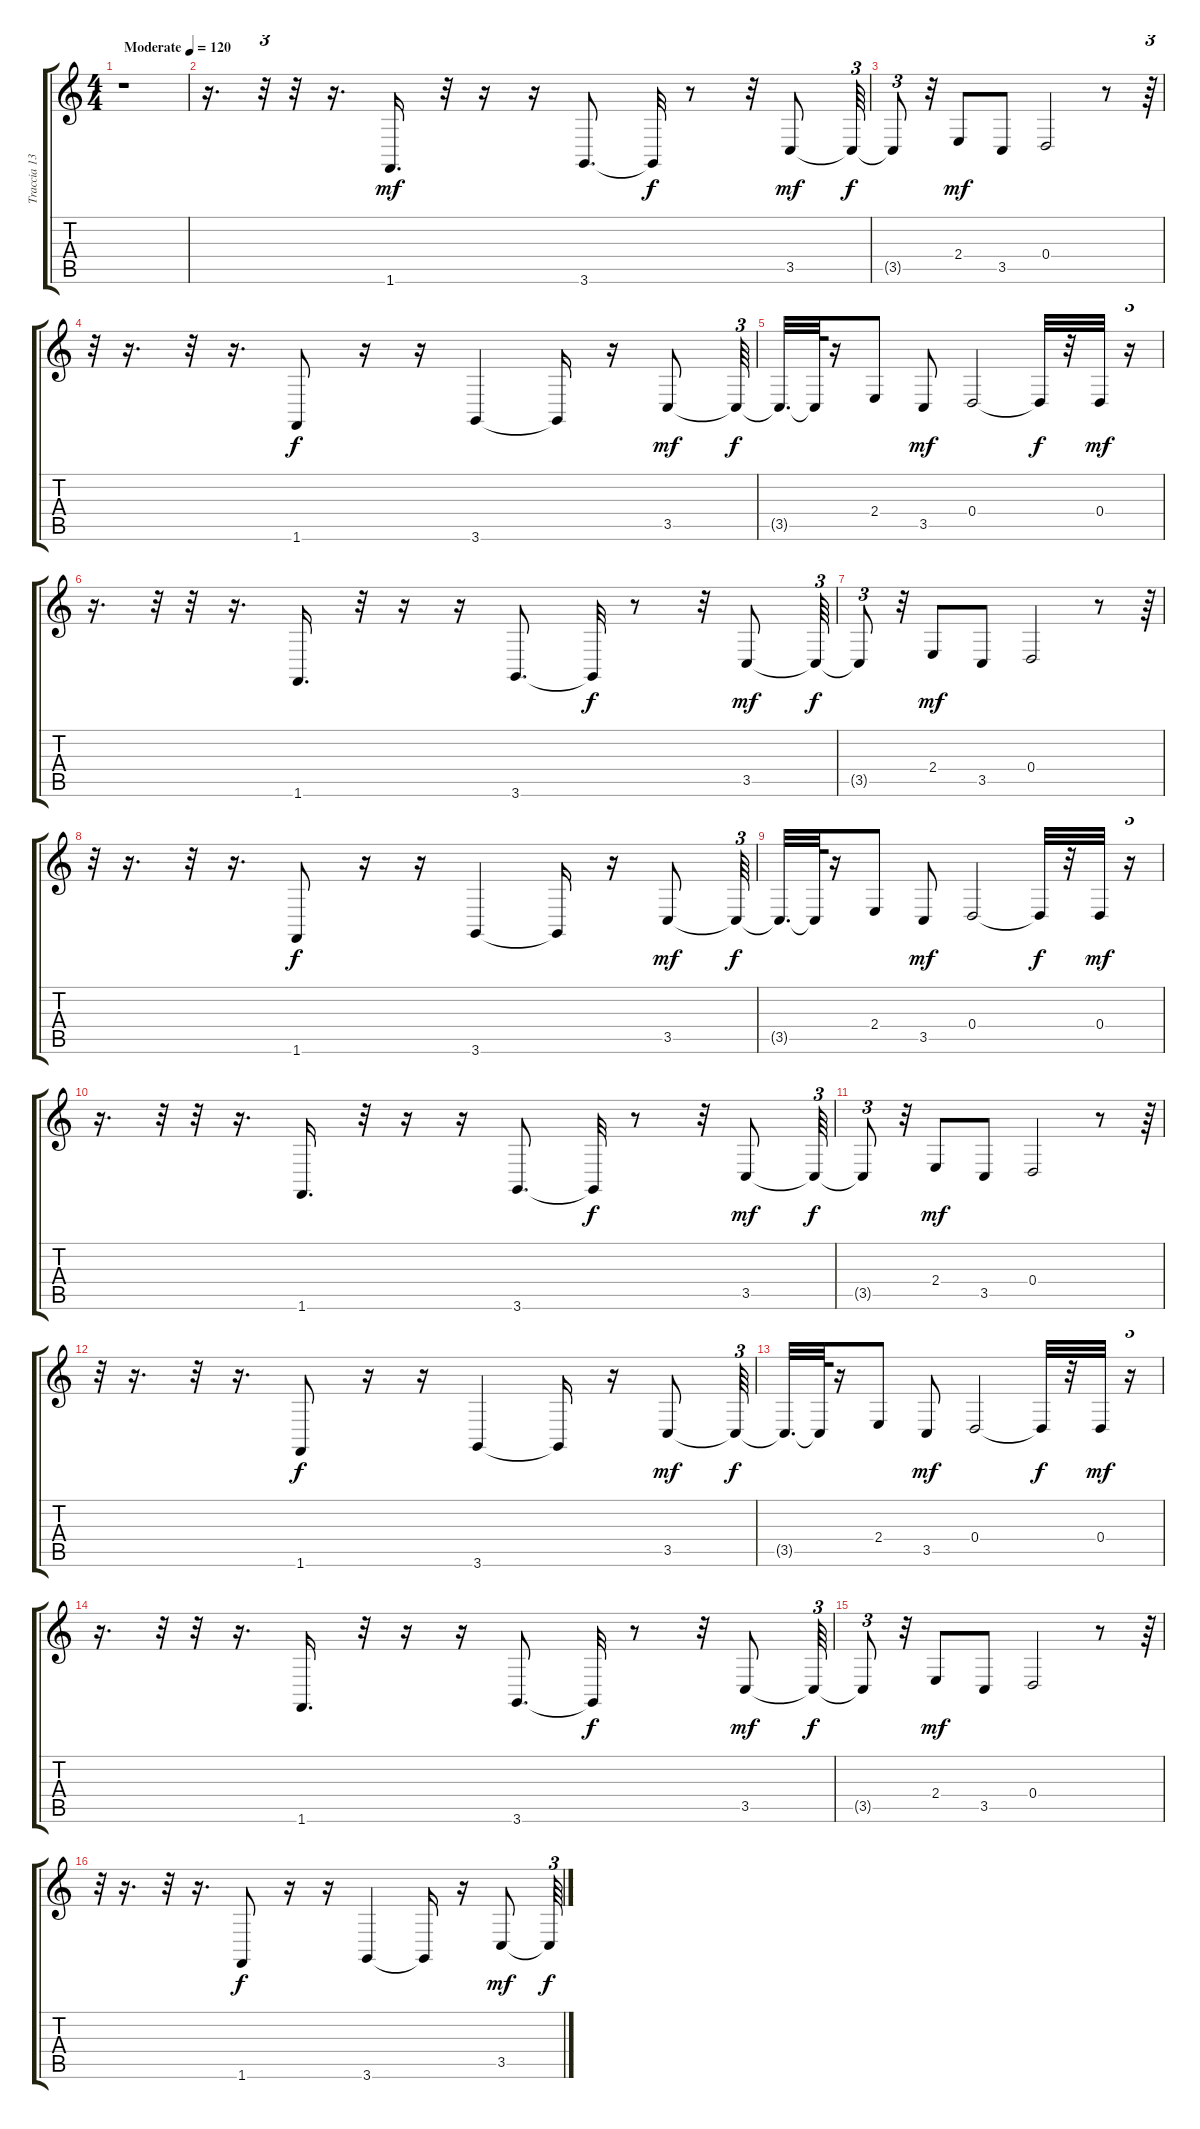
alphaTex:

\track ("Traccia 13" "Traccia 13") {instrument lead5charang}
\staff {score tabs}
\tuning (E4 B3 G3 D3 A2 E2) {hide}
\ts (4 4)
\tempo (120 "Moderate")
\clef g2
\ks c
r.1{dy mf instrument lead5charang} |
r.16{d} r.32{tu (3 2)} r.32 r.16{d} 1.6.16{d} r.32 r.16 r.16 3.6.8{d} 3.6{t}.32{dy f} r.8 r.32 3.5.8{dy mf} 3.5{t}.64{tu (3 2) dy f} |
3.5{t}.8{tu (3 2)} r.32 2.4.8{dy mf} 3.5.8 0.4.2 r.8 r.64{tu (3 2)} |
r.32{tu (3 2)} r.16{d} r.32 r.16{d} 1.6.8{dy f} r.16 r.16 3.6.4 3.6{t}.16 r.16 3.5.8{dy mf} 3.5{t}.64{tu (3 2) dy f} |
3.5{t}.32{d} 3.5{t}.64 r.16 2.4.8 3.5.8{dy mf} 0.4.2 0.4{t}.32{dy f} r.32 0.4.32{dy mf} r.16{tu (3 2)} |
r.16{d} r.32{tu (3 2)} r.32 r.16{d} 1.6.16{d} r.32 r.16 r.16 3.6.8{d} 3.6{t}.32{dy f} r.8 r.32 3.5.8{dy mf} 3.5{t}.64{tu (3 2) dy f} |
3.5{t}.8{tu (3 2)} r.32 2.4.8{dy mf} 3.5.8 0.4.2 r.8 r.64{tu (3 2)} |
r.32{tu (3 2)} r.16{d} r.32 r.16{d} 1.6.8{dy f} r.16 r.16 3.6.4 3.6{t}.16 r.16 3.5.8{dy mf} 3.5{t}.64{tu (3 2) dy f} |
3.5{t}.32{d} 3.5{t}.64 r.16 2.4.8 3.5.8{dy mf} 0.4.2 0.4{t}.32{dy f} r.32 0.4.32{dy mf} r.16{tu (3 2)} |
r.16{d} r.32{tu (3 2)} r.32 r.16{d} 1.6.16{d} r.32 r.16 r.16 3.6.8{d} 3.6{t}.32{dy f} r.8 r.32 3.5.8{dy mf} 3.5{t}.64{tu (3 2) dy f} |
3.5{t}.8{tu (3 2)} r.32 2.4.8{dy mf} 3.5.8 0.4.2 r.8 r.64{tu (3 2)} |
r.32{tu (3 2)} r.16{d} r.32 r.16{d} 1.6.8{dy f} r.16 r.16 3.6.4 3.6{t}.16 r.16 3.5.8{dy mf} 3.5{t}.64{tu (3 2) dy f} |
3.5{t}.32{d} 3.5{t}.64 r.16 2.4.8 3.5.8{dy mf} 0.4.2 0.4{t}.32{dy f} r.32 0.4.32{dy mf} r.16{tu (3 2)} |
r.16{d} r.32{tu (3 2)} r.32 r.16{d} 1.6.16{d} r.32 r.16 r.16 3.6.8{d} 3.6{t}.32{dy f} r.8 r.32 3.5.8{dy mf} 3.5{t}.64{tu (3 2) dy f} |
3.5{t}.8{tu (3 2)} r.32 2.4.8{dy mf} 3.5.8 0.4.2 r.8 r.64{tu (3 2)} |
r.32{tu (3 2)} r.16{d} r.32 r.16{d} 1.6.8{dy f} r.16 r.16 3.6.4 3.6{t}.16 r.16 3.5.8{dy mf} 3.5{t}.64{tu (3 2) dy f}
